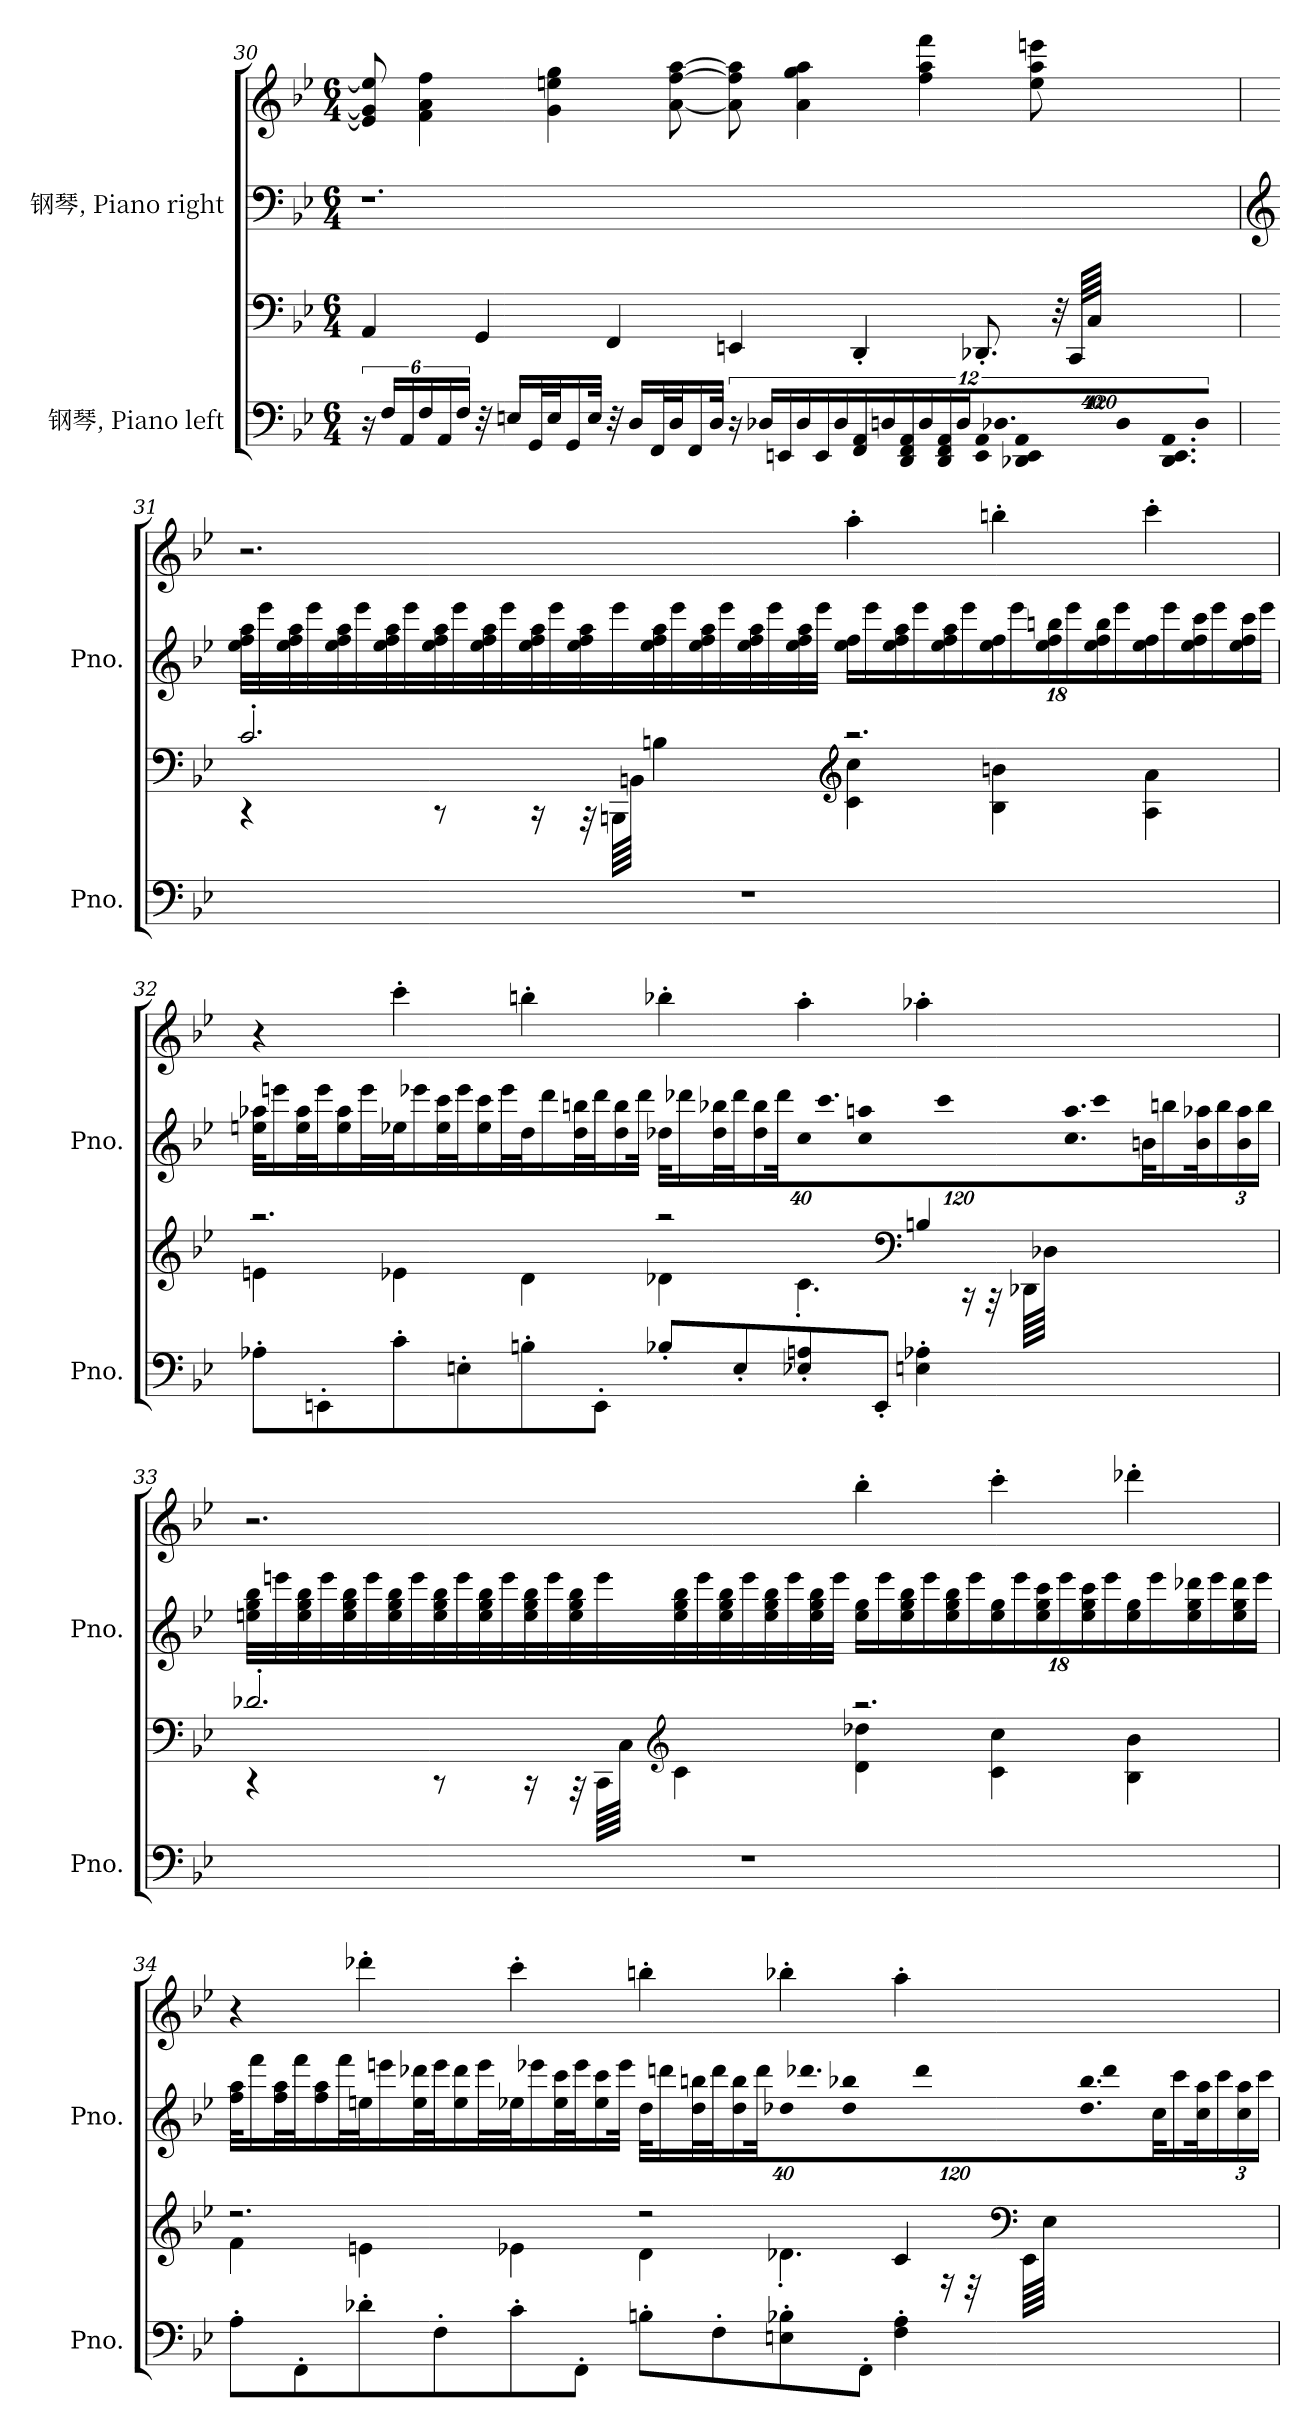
**kern	**kern	**kern	**kern
*part2	*part2	*part1	*part1
*staff4	*staff3	*staff2	*staff1
*I"钢琴, Piano left	*	*I"钢琴, Piano right	*
*I'Pno.	*	*I'Pno.	*
!!LO:PB:g=z
*clefF4	*clefF4	*clefF4	*clefG2
*k[b-e-]	*k[b-e-]	*k[b-e-]	*k[b-e-]
*M6/4	*M6/4	*M6/4	*M6/4
=30	=30	=30	=30
24r	4AA/	1.r	8e/] 8g/] 8ee/]
24F/LL	.	.	.
24AA/	.	.	.
24F/	.	.	4f\ 4a\ 4ff\
24AA/	.	.	.
24F/JJ	.	.	.
32r	4GG/	.	.
16En/LL	.	.	.
32GG/L	.	.	.
32E/J	.	.	4g\ 4een\ 4gg\
16GG/	.	.	.
32E/JJk	.	.	.
32r	4FF/	.	.
16D/LL	.	.	.
32FF/L	.	.	.
32D/J	.	.	[8a\ [8ff\ [8aa\
16FF/	.	.	.
32D/JJk	.	.	.
24r	4EEn/	.	8a\] 8ff\] 8aa\]
24D-X/LL	.	.	.
24EEn/	.	.	.
*Xbrackettup	*	*	*
24D-/	.	.	4a\ 4gg\ 4aa\
24EE/	.	.	.
24D-/	.	.	.
24FF/ 24AA/	4DD'/	.	.
24Dn/	.	.	.
24DD/ 24FF/ 24AA/	.	.	.
24D/	.	.	4ff\ 4aa\ 4fff\
24DD/ 24FF/ 24AA/	.	.	.
24D/	.	.	.
!LO:N:vis=32	!	!	!
640%23EE/ 640%23AA/L	8.DD-X'/	.	.
!LO:N:vis=32.	!	!	!
1920%103D-X/	.	.	.
!LO:N:vis=32	!	!	!
640%23DD-X/ 640%23EE/ 640%23AA/	.	.	.
*	*	*	*MM77
.	.	.	8ee\ 8aa\ 8eeen\
!LO:N:vis=32	!	!	!
640%23D-/	.	.	.
!LO:N:vis=32.	!	!	!
1920%103DD-/ 1920%103EE/ 1920%103AA/	.	.	.
.	32r	.	.
!LO:N:vis=32	!	!	!
640%23D-/JJJ	.	.	.
.	64CC/LLLL	.	.
.	64C/JJJJ	.	.
.	960ryy	960ryy	960ryy
!!LO:LB:g=z
=31	=31	=31	=31
*	*	*clefG2	*
*	*	*	*MM84
*	*^	*	*
1.r	2.c'/	4r	32ee-\ 32ff\ 32aa\LLL	2.r
.	.	.	32eee-\	.
.	.	.	32ee-\ 32ff\ 32aa\	.
.	.	.	32eee-\	.
.	.	.	32ee-\ 32ff\ 32aa\	.
.	.	.	32eee-\	.
.	.	.	32ee-\ 32ff\ 32aa\	.
.	.	.	32eee-\	.
.	.	8r	32ee-\ 32ff\ 32aa\	.
.	.	.	32eee-\	.
.	.	.	32ee-\ 32ff\ 32aa\	.
.	.	.	32eee-\	.
.	.	16r	32ee-\ 32ff\ 32aa\	.
.	.	.	32eee-\	.
.	.	32r	32ee-\ 32ff\ 32aa\	.
.	.	64BBBn\LLLL	32eee-\	.
.	.	64BBn\JJJJ	.	.
.	.	4Bn\	32ee-\ 32ff\ 32aa\	.
.	.	.	32eee-\	.
.	.	.	32ee-\ 32ff\ 32aa\	.
.	.	.	32eee-\	.
.	.	.	32ee-\ 32ff\ 32aa\	.
.	.	.	32eee-\	.
.	.	.	32ee-\ 32ff\ 32aa\	.
.	.	.	32eee-\JJJ	.
*	*clefG2	*	*	*
*	*	*	*Xbrackettup	*
*	*	*	*	*MM92
.	2.r	4c\ 4cc\	24ee-\ 24ff\LL	4aa'\
.	.	.	24eee-\	.
.	.	.	24ee-\ 24ff\ 24aa\	.
.	.	.	24eee-\	.
.	.	.	24ee-\ 24ff\ 24aa\	.
.	.	.	24eee-\	.
*	*	*	*	*MM90
.	.	4B\ 4bn\	24ee-\ 24ff\	4bbn'\
.	.	.	24eee-\	.
.	.	.	24ee-\ 24ff\ 24bbn\	.
.	.	.	24eee-\	.
.	.	.	24ee-\ 24ff\ 24bb\	.
.	.	.	24eee-\	.
.	.	4A\ 4a\	24ee-\ 24ff\	4ccc'\
.	.	.	24eee-\	.
.	.	.	24ee-\ 24ff\ 24ccc\	.
.	.	.	24eee-\	.
.	.	.	24ee-\ 24ff\ 24ccc\	.
.	.	.	24eee-\JJ	.
!!LO:LB:g=z
=32	=32	=32	=32	=32
*	*	*	*	*MM93
8A-X'\L	2.r	4en\	32een\ 32aa-X\KLL	4r
.	.	.	16eeen\	.
.	.	.	32ee\ 32aa-\L	.
8EEn'\	.	.	32eee\J	.
.	.	.	16ee\ 16aa-\	.
.	.	.	32eee\L	.
*	*	*	*	*MM103
8c'\	.	4e-X\	32ee-X\J	4ccc'\
.	.	.	16eee-X\	.
.	.	.	32ee-\ 32ccc\L	.
8En'\	.	.	32eee-\J	.
.	.	.	16ee-\ 16ccc\	.
.	.	.	32eee-\L	.
*	*	*	*	*MM100
8Bn'\	.	4d\	32dd\J	4bbn'\
.	.	.	16ddd\	.
.	.	.	32dd\ 32bbn\L	.
8EE'\J	.	.	32ddd\J	.
.	.	.	16dd\ 16bb\	.
.	.	.	32ddd\JJk	.
*	*	*	*	*MM97
8B-X'/L	2r	4d-X\	32dd-X\KLL	4bb-X'\
.	.	.	16ddd-X\	.
.	.	.	32dd-\ 32bb-X\L	.
8E'/	.	.	32ddd-\J	.
.	.	.	16dd-\ 16bb-\	.
.	.	.	32ddd-\L	.
*	*	*	*	*MM96
!	!	!	!LO:N:vis=32	!
8E-X/' 8An/'	.	4.c'\	640%23cc\	4aa'\
!	!	!	!LO:N:vis=32.	!
.	.	.	1920%103ccc\	.
!	!	!	!LO:N:vis=32	!
.	.	.	640%23cc\ 640%23aan\	.
8EE'/J	.	.	.	.
!	!	!	!LO:N:vis=32	!
.	.	.	640%23ccc\	.
!	!	!	!LO:N:vis=32.	!
.	.	.	1920%103cc\ 1920%103aa\	.
!	!	!	!LO:N:vis=32	!
.	.	.	640%23ccc\	.
*	*clefF4	*	*	*
*	*	*	*	*MM95
4En\' 4A-X\'	4Bn/	.	.	4aa-X'\
.	.	.	32bn\J	.
.	.	.	16bbn\	.
.	.	.	32b\ 32aa-X\K	.
.	.	16r	.	.
.	.	.	24bb\	.
.	.	.	24b\ 24aa-\	.
.	.	32r	.	.
.	.	.	24bb\JJ	.
.	.	64DD-X\LLLL	.	.
.	.	64D-X\JJJJ	.	.
960ryy	960ryy	960ryy	.	960ryy
!!LO:PB:g=z
=33	=33	=33	=33	=33
*	*	*	*	*MM84
1.r	2.d-X'/	4r	32een\ 32gg\ 32bb-\LLL	2.r
.	.	.	32eeen\	.
.	.	.	32ee\ 32gg\ 32bb-\	.
.	.	.	32eee\	.
.	.	.	32ee\ 32gg\ 32bb-\	.
.	.	.	32eee\	.
.	.	.	32ee\ 32gg\ 32bb-\	.
.	.	.	32eee\	.
.	.	8r	32ee\ 32gg\ 32bb-\	.
.	.	.	32eee\	.
.	.	.	32ee\ 32gg\ 32bb-\	.
.	.	.	32eee\	.
.	.	16r	32ee\ 32gg\ 32bb-\	.
.	.	.	32eee\	.
.	.	32r	32ee\ 32gg\ 32bb-\	.
.	.	64CC\LLLL	32eee\	.
.	.	64C\JJJJ	.	.
*	*clefG2	*	*	*
.	.	4c\	32ee\ 32gg\ 32bb-\	.
.	.	.	32eee\	.
.	.	.	32ee\ 32gg\ 32bb-\	.
.	.	.	32eee\	.
.	.	.	32ee\ 32gg\ 32bb-\	.
.	.	.	32eee\	.
.	.	.	32ee\ 32gg\ 32bb-\	.
.	.	.	32eee\JJJ	.
*	*	*	*	*MM92
.	2.r	4d-\ 4dd-X\	24ee\ 24gg\LL	4bb-'\
.	.	.	24eee\	.
.	.	.	24ee\ 24gg\ 24bb-\	.
.	.	.	24eee\	.
.	.	.	24ee\ 24gg\ 24bb-\	.
.	.	.	24eee\	.
*	*	*	*	*MM90
.	.	4c\ 4cc\	24ee\ 24gg\	4ccc'\
.	.	.	24eee\	.
.	.	.	24ee\ 24gg\ 24ccc\	.
.	.	.	24eee\	.
.	.	.	24ee\ 24gg\ 24ccc\	.
.	.	.	24eee\	.
.	.	4B-\ 4b-\	24ee\ 24gg\	4ddd-X'\
.	.	.	24eee\	.
.	.	.	24ee\ 24gg\ 24ddd-X\	.
.	.	.	24eee\	.
.	.	.	24ee\ 24gg\ 24ddd-\	.
.	.	.	24eee\JJ	.
!!LO:LB:g=z
=34	=34	=34	=34	=34
*	*	*	*	*MM93
8A'\L	2.r	4f\	32ff\ 32aa\KLL	4r
.	.	.	16fff\	.
.	.	.	32ff\ 32aa\L	.
8FF'\	.	.	32fff\J	.
.	.	.	16ff\ 16aa\	.
.	.	.	32fff\L	.
*	*	*	*	*MM98
8d-X'\	.	4en\	32een\J	4ddd-X'\
.	.	.	16eeen\	.
.	.	.	32ee\ 32ddd-X\L	.
8F'\	.	.	32eee\J	.
.	.	.	16ee\ 16ddd-\	.
.	.	.	32eee\L	.
*	*	*	*	*MM97
8c'\	.	4e-X\	32ee-X\J	4ccc'\
.	.	.	16eee-X\	.
.	.	.	32ee-\ 32ccc\L	.
8FF'\J	.	.	32eee-\J	.
.	.	.	16ee-\ 16ccc\	.
.	.	.	32eee-\JJk	.
*	*	*	*	*MM97
8Bn'\L	2r	4d\	32dd\KLL	4bbn'\
.	.	.	16dddn\	.
.	.	.	32dd\ 32bbn\L	.
8F'\	.	.	32ddd\J	.
.	.	.	16dd\ 16bb\	.
.	.	.	32ddd\L	.
*	*	*	*	*MM96
!	!	!	!LO:N:vis=32	!
8En\' 8B-X\'	.	4.d-X'\	640%23dd-X\	4bb-X'\
!	!	!	!LO:N:vis=32.	!
.	.	.	1920%103ddd-X\	.
!	!	!	!LO:N:vis=32	!
.	.	.	640%23dd-\ 640%23bb-X\	.
8FF'\J	.	.	.	.
!	!	!	!LO:N:vis=32	!
.	.	.	640%23ddd-\	.
!	!	!	!LO:N:vis=32.	!
.	.	.	1920%103dd-\ 1920%103bb-\	.
!	!	!	!LO:N:vis=32	!
.	.	.	640%23ddd-\	.
*	*	*	*	*MM95
4F\' 4A\'	4c/	.	.	4aa'\
.	.	.	32cc\J	.
.	.	.	16ccc\	.
.	.	.	32cc\ 32aa\K	.
.	.	16r	.	.
.	.	.	24ccc\	.
.	.	.	24cc\ 24aa\	.
.	.	32r	.	.
.	.	.	24ccc\JJ	.
*	*clefF4	*	*	*
.	.	64EE-\LLLL	.	.
.	.	64E-\JJJJ	.	.
960ryy	960ryy	960ryy	.	960ryy
*	*v	*v	*	*
=	=	=	=
*-	*-	*-	*-
